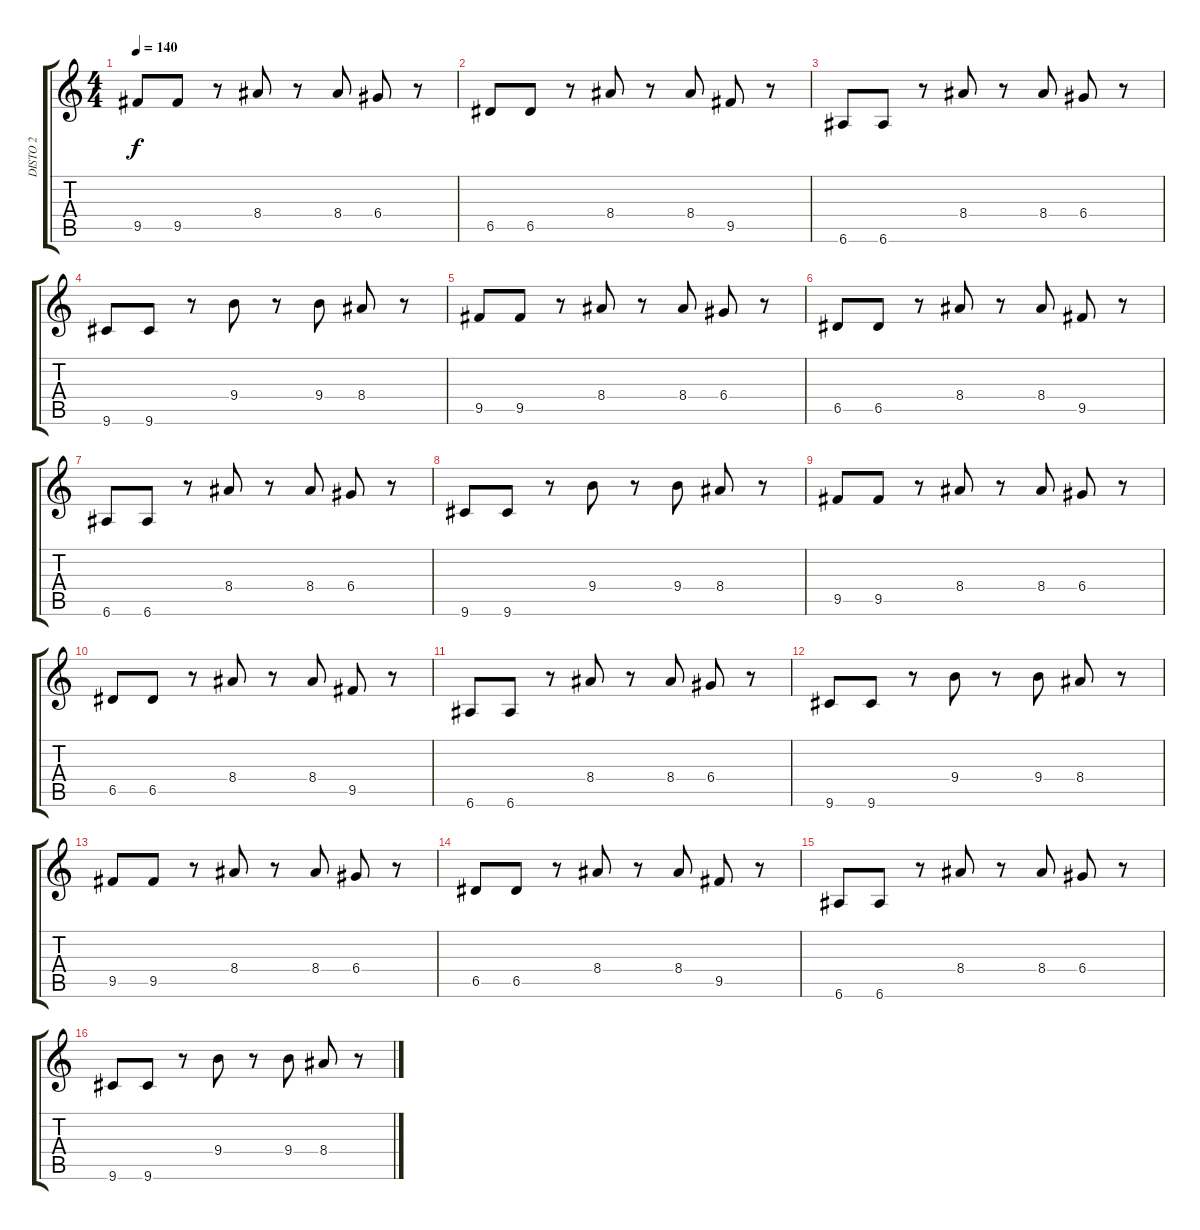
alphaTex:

\track ("DISTO 2" "DISTO 2") {instrument overdrivenguitar}
\staff {score tabs}
\tuning (E4 B3 G3 D3 A2 E2) {hide}
\ts (4 4)
\tempo 140
\clef g2
\ks c
9.5.8{dy f} 9.5.8 r.8 8.4.8 r.8 8.4.8 6.4.8 r.8 |
6.5.8 6.5.8 r.8 8.4.8 r.8 8.4.8 9.5.8 r.8 |
6.6.8 6.6.8 r.8 8.4.8 r.8 8.4.8 6.4.8 r.8 |
9.6.8 9.6.8 r.8 9.4.8 r.8 9.4.8 8.4.8 r.8 |
9.5.8 9.5.8 r.8 8.4.8 r.8 8.4.8 6.4.8 r.8 |
6.5.8 6.5.8 r.8 8.4.8 r.8 8.4.8 9.5.8 r.8 |
6.6.8 6.6.8 r.8 8.4.8 r.8 8.4.8 6.4.8 r.8 |
9.6.8 9.6.8 r.8 9.4.8 r.8 9.4.8 8.4.8 r.8 |
9.5.8 9.5.8 r.8 8.4.8 r.8 8.4.8 6.4.8 r.8 |
6.5.8 6.5.8 r.8 8.4.8 r.8 8.4.8 9.5.8 r.8 |
6.6.8 6.6.8 r.8 8.4.8 r.8 8.4.8 6.4.8 r.8 |
9.6.8 9.6.8 r.8 9.4.8 r.8 9.4.8 8.4.8 r.8 |
9.5.8 9.5.8 r.8 8.4.8 r.8 8.4.8 6.4.8 r.8 |
6.5.8 6.5.8 r.8 8.4.8 r.8 8.4.8 9.5.8 r.8 |
6.6.8 6.6.8 r.8 8.4.8 r.8 8.4.8 6.4.8 r.8 |
9.6.8 9.6.8 r.8 9.4.8 r.8 9.4.8 8.4.8 r.8
